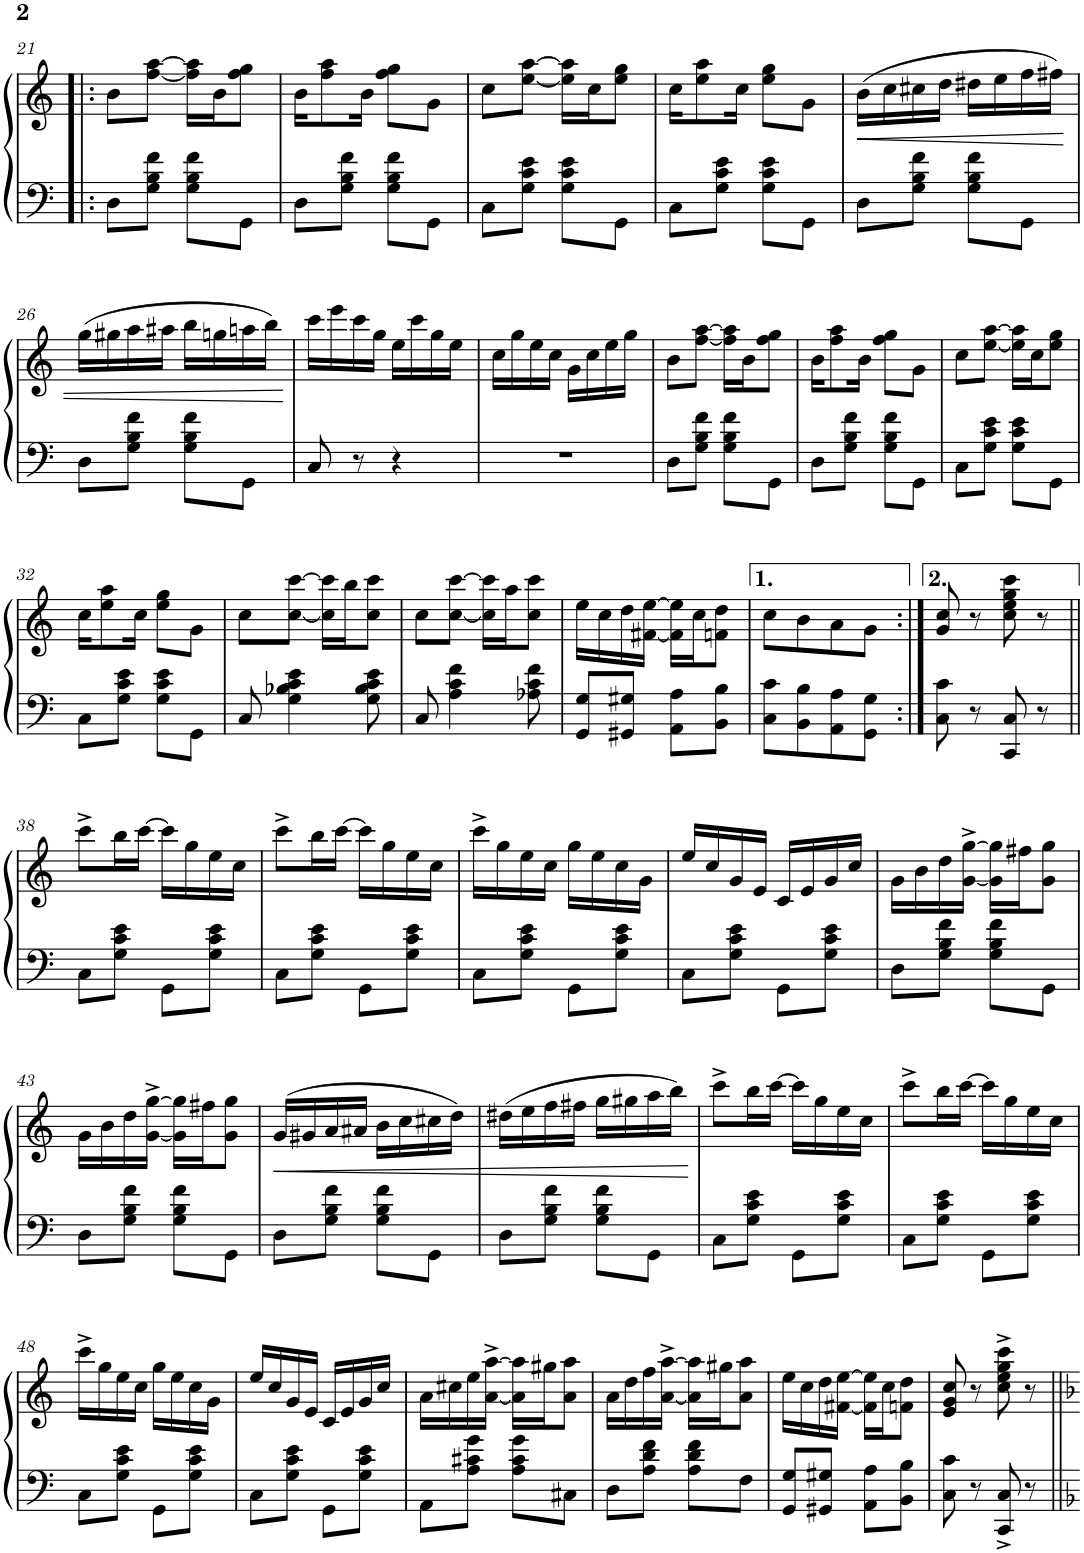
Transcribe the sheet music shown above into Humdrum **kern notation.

**kern	**kern	**dynam
*part1	*part1	*part1
*staff2	*staff1	*staff1/2
*I"Piano	*	*
*I'Pno.	*	*
!!LO:PB:g=z
*clefF4	*clefG2	*
*k[]	*k[]	*
*M2/4	*M2/4	*
=21!|:	=21!|:	=21!|:
8D\L	8b\L	.
8G\ 8B\ 8f\J	[8ff\ [8aa\J	.
8G\ 8B\ 8f\L	16ff\] 16aa\]LL	.
.	16b\J	.
8GG\J	8ff\ 8gg\J	.
=22	=22	=22
8D\L	16b\KL	.
.	8ff\ 8aa\	.
8G\ 8B\ 8f\J	.	.
.	16b\Jk	.
8G\ 8B\ 8f\L	8ff\ 8gg\L	.
8GG\J	8g\J	.
=23	=23	=23
8C\L	8cc\L	.
8G\ 8c\ 8e\J	[8ee\ [8aa\J	.
8G\ 8c\ 8e\L	16ee\] 16aa\]LL	.
.	16cc\J	.
8GG\J	8ee\ 8gg\J	.
=24	=24	=24
8C\L	16cc\KL	.
.	8ee\ 8aa\	.
8G\ 8c\ 8e\J	.	.
.	16cc\Jk	.
8G\ 8c\ 8e\L	8ee\ 8gg\L	.
8GG\J	8g\J	.
=25	=25	=25
!	!	!LO:HP:b
8D\L	(16b\LL	<
.	16cc\	.
8G\ 8B\ 8f\J	16cc#X\	.
.	16dd\JJ	.
8G\ 8B\ 8f\L	16dd#X\LL	.
.	16ee\	.
8GG\J	16ff\	.
.	16ff#X\JJ)	.
!!LO:LB:g=z
=26	=26	=26
8D\L	(16gg\LL	.
.	16gg#X\	.
8G\ 8B\ 8f\J	16aa\	.
.	16aa#X\JJ	.
8G\ 8B\ 8f\L	16bb\LL	.
.	16ggn\	.
8GG\J	16aan\	.
.	16bb\JJ)	.
.	.	[
=27	=27	=27
8C/	16ccc\LL	.
.	16eee\	.
8r	16ccc\	.
.	16gg\JJ	.
4r	16ee\LL	.
.	16ccc\	.
.	16gg\	.
.	16ee\JJ	.
=28	=28	=28
2r	16cc\LL	.
.	16gg\	.
.	16ee\	.
.	16cc\JJ	.
.	16g\LL	.
.	16cc\	.
.	16ee\	.
.	16gg\JJ	.
=29	=29	=29
8D\L	8b\L	.
8G\ 8B\ 8f\J	[8ff\ [8aa\J	.
8G\ 8B\ 8f\L	16ff\] 16aa\]LL	.
.	16b\J	.
8GG\J	8ff\ 8gg\J	.
=30	=30	=30
8D\L	16b\KL	.
.	8ff\ 8aa\	.
8G\ 8B\ 8f\J	.	.
.	16b\Jk	.
8G\ 8B\ 8f\L	8ff\ 8gg\L	.
8GG\J	8g\J	.
=31	=31	=31
8C\L	8cc\L	.
8G\ 8c\ 8e\J	[8ee\ [8aa\J	.
8G\ 8c\ 8e\L	16ee\] 16aa\]LL	.
.	16cc\J	.
8GG\J	8ee\ 8gg\J	.
!!LO:LB:g=z
=32	=32	=32
8C\L	16cc\KL	.
.	8ee\ 8aa\	.
8G\ 8c\ 8e\J	.	.
.	16cc\Jk	.
8G\ 8c\ 8e\L	8ee\ 8gg\L	.
8GG\J	8g\J	.
=33	=33	=33
8C/	8cc\L	.
4G\ 4B-X\ 4c\ 4e\	[8cc\ [8ccc\J	.
.	16cc\] 16ccc\]LL	.
.	16bb\J	.
8G\ 8B-\ 8c\ 8e\	8cc\ 8ccc\J	.
=34	=34	=34
8C/	8cc\L	.
4A\ 4c\ 4f\	[8cc\ [8ccc\J	.
.	16cc\] 16ccc\]LL	.
.	16aa\J	.
8A-X\ 8c\ 8f\	8cc\ 8ccc\J	.
=35	=35	=35
8GG/ 8G/L	16ee\LL	.
.	16cc\	.
8GG#X/ 8G#X/J	16dd\	.
.	[16f#X\ [16ee\JJ	.
8AA\ 8A\L	16f#\] 16ee\]LL	.
.	16cc\J	.
8BB\ 8B\J	8fn\ 8dd\J	.
=36	=36	=36
8C\ 8c\L	8cc\L	.
8BB\ 8B\	8b\	.
8AA\ 8A\	8a\	.
8GG\ 8G\J	8g\J	.
=37:|!	=37:|!	=37:|!
8C\ 8c\	8g/ 8cc/	.
8r	8r	.
8CC/ 8C/	8cc\ 8ee\ 8gg\ 8ccc\	.
8r	8r	.
!!LO:LB:g=z
=38||	=38||	=38||
8C\L	8ccc^\L	.
8G\ 8c\ 8e\J	16bb\L	.
.	[16ccc\JJ	.
8GG\L	16ccc\LL]	.
.	16gg\	.
8G\ 8c\ 8e\J	16ee\	.
.	16cc\JJ	.
=39	=39	=39
8C\L	8ccc^\L	.
8G\ 8c\ 8e\J	16bb\L	.
.	[16ccc\JJ	.
8GG\L	16ccc\LL]	.
.	16gg\	.
8G\ 8c\ 8e\J	16ee\	.
.	16cc\JJ	.
=40	=40	=40
8C\L	16ccc^\LL	.
.	16gg\	.
8G\ 8c\ 8e\J	16ee\	.
.	16cc\JJ	.
8GG\L	16gg\LL	.
.	16ee\	.
8G\ 8c\ 8e\J	16cc\	.
.	16g\JJ	.
=41	=41	=41
8C\L	16ee/LL	.
.	16cc/	.
8G\ 8c\ 8e\J	16g/	.
.	16e/JJ	.
8GG\L	16c/LL	.
.	16e/	.
8G\ 8c\ 8e\J	16g/	.
.	16cc/JJ	.
=42	=42	=42
8D\L	16g\LL	.
.	16b\	.
8G\ 8B\ 8f\J	16dd\	.
.	[16g\^ [16gg\^JJ	.
8G\ 8B\ 8f\L	16g\] 16gg\]LL	.
.	16ff#X\J	.
8GG\J	8g\ 8gg\J	.
!!LO:LB:g=z
=43	=43	=43
8D\L	16g\LL	.
.	16b\	.
8G\ 8B\ 8f\J	16dd\	.
.	[16g\^ [16gg\^JJ	.
8G\ 8B\ 8f\L	16g\] 16gg\]LL	.
.	16ff#X\J	.
8GG\J	8g\ 8gg\J	.
=44	=44	=44
!	!	!LO:HP:b
8D\L	(16g/LL	<
.	16g#X/	.
8G\ 8B\ 8f\J	16a/	.
.	16a#X/JJ	.
8G\ 8B\ 8f\L	16b\LL	.
.	16cc\	.
8GG\J	16cc#X\	.
.	16dd\JJ)	.
=45	=45	=45
8D\L	(16dd#X\LL	.
.	16ee\	.
8G\ 8B\ 8f\J	16ff\	.
.	16ff#X\JJ	.
8G\ 8B\ 8f\L	16gg\LL	.
.	16gg#X\	.
8GG\J	16aa\	.
.	16bb\JJ)	.
.	.	[
=46	=46	=46
8C\L	8ccc^\L	.
8G\ 8c\ 8e\J	16bb\L	.
.	[16ccc\JJ	.
8GG\L	16ccc\LL]	.
.	16gg\	.
8G\ 8c\ 8e\J	16ee\	.
.	16cc\JJ	.
=47	=47	=47
8C\L	8ccc^\L	.
8G\ 8c\ 8e\J	16bb\L	.
.	[16ccc\JJ	.
8GG\L	16ccc\LL]	.
.	16gg\	.
8G\ 8c\ 8e\J	16ee\	.
.	16cc\JJ	.
!!LO:LB:g=z
=48	=48	=48
8C\L	16ccc^\LL	.
.	16gg\	.
8G\ 8c\ 8e\J	16ee\	.
.	16cc\JJ	.
8GG\L	16gg\LL	.
.	16ee\	.
8G\ 8c\ 8e\J	16cc\	.
.	16g\JJ	.
=49	=49	=49
8C\L	16ee/LL	.
.	16cc/	.
8G\ 8c\ 8e\J	16g/	.
.	16e/JJ	.
8GG\L	16c/LL	.
.	16e/	.
8G\ 8c\ 8e\J	16g/	.
.	16cc/JJ	.
=50	=50	=50
8AA\L	16a\LL	.
.	16cc#X\	.
8A\ 8c#X\ 8g\J	16ee\	.
.	[16a\^ [16aa\^JJ	.
8A\ 8c#\ 8g\L	16a\] 16aa\]LL	.
.	16gg#X\J	.
8C#X\J	8a\ 8aa\J	.
=51	=51	=51
8D\L	16a\LL	.
.	16dd\	.
8A\ 8d\ 8f\J	16ff\	.
.	[16a\^ [16aa\^JJ	.
8A\ 8d\ 8f\L	16a\] 16aa\]LL	.
.	16gg#X\J	.
8F\J	8a\ 8aa\J	.
=52	=52	=52
8GG/ 8G/L	16ee\LL	.
.	16cc\	.
8GG#X/ 8G#X/J	16dd\	.
.	[16f#X\ [16ee\JJ	.
8AA\ 8A\L	16f#\] 16ee\]LL	.
.	16cc\J	.
8BB\ 8B\J	8fn\ 8dd\J	.
=53	=53	=53
8C\ 8c\	8e/ 8g/ 8cc/	.
8r	8r	.
8CC/^ 8C/^	8cc\^ 8ee\^ 8gg\^ 8ccc\^	.
8r	8r	.
=||	=||	=||
*-	*-	*-
